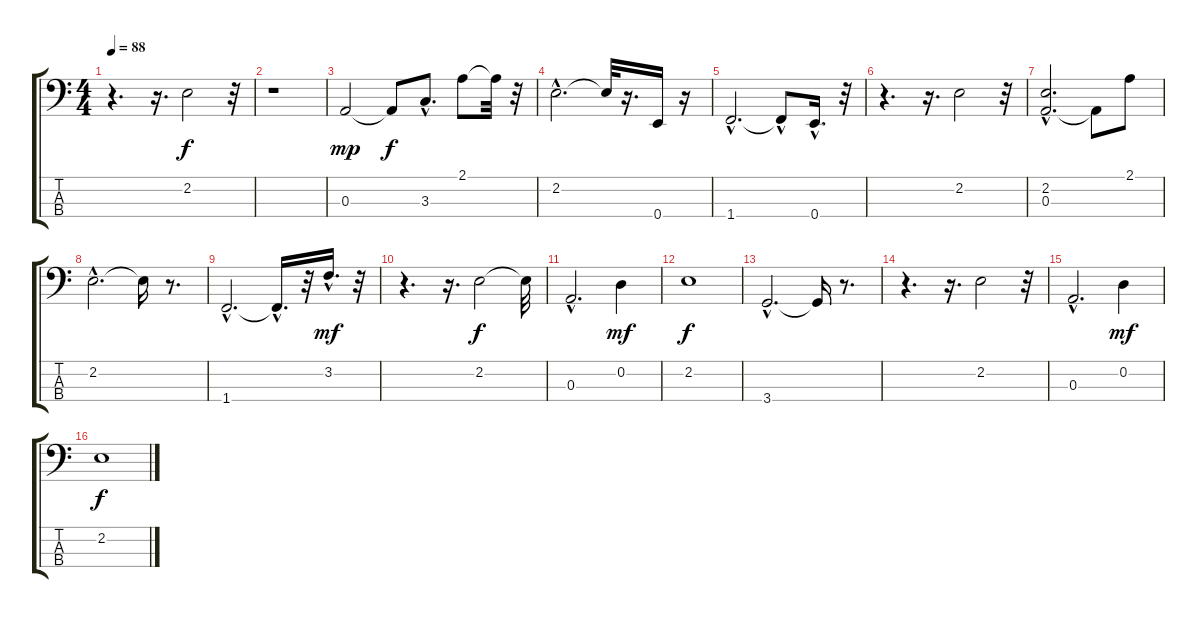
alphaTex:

\track "" {instrument electricbassfinger}
\staff {score tabs}
\tuning (G2 D2 A1 E1) {hide}
\ts (4 4)
\tempo 88
\clef f4
\ks c
r.4{d dy f} r.16{d} 2.2.2 r.32 |
r.1 |
0.3.2{dy mp} 0.3{t}.8{dy f} 3.3{hac}.8{d} 2.1.8 2.1{t}.32 r.32 |
2.2{hac}.2{d} 2.2{t}.32 r.16{d} 0.4.16 r.16 |
1.4{hac}.2{d} 1.4{hac t}.8 0.4{hac}.16{d} r.32 |
r.4{d} r.16{d} 2.2.2 r.32 |
(2.2 0.3{hac}).2{d} 0.3{t}.8 2.1.8 |
2.2{hac}.2{d} 2.2{t}.16 r.8{d} |
1.4{hac}.2{d} 1.4{hac t}.16{d} r.32 3.2{hac}.16{d dy mf} r.32 |
r.4{d} r.16{d} 2.2.2{dy f} 2.2{t}.32 |
0.3{hac}.2{d} 0.2.4{dy mf} |
2.2.1{dy f} |
3.4{hac}.2{d} 3.4{t}.16 r.8{d} |
r.4{d} r.16{d} 2.2.2 r.32 |
0.3{hac}.2{d} 0.2.4{dy mf} |
2.2.1{dy f}
